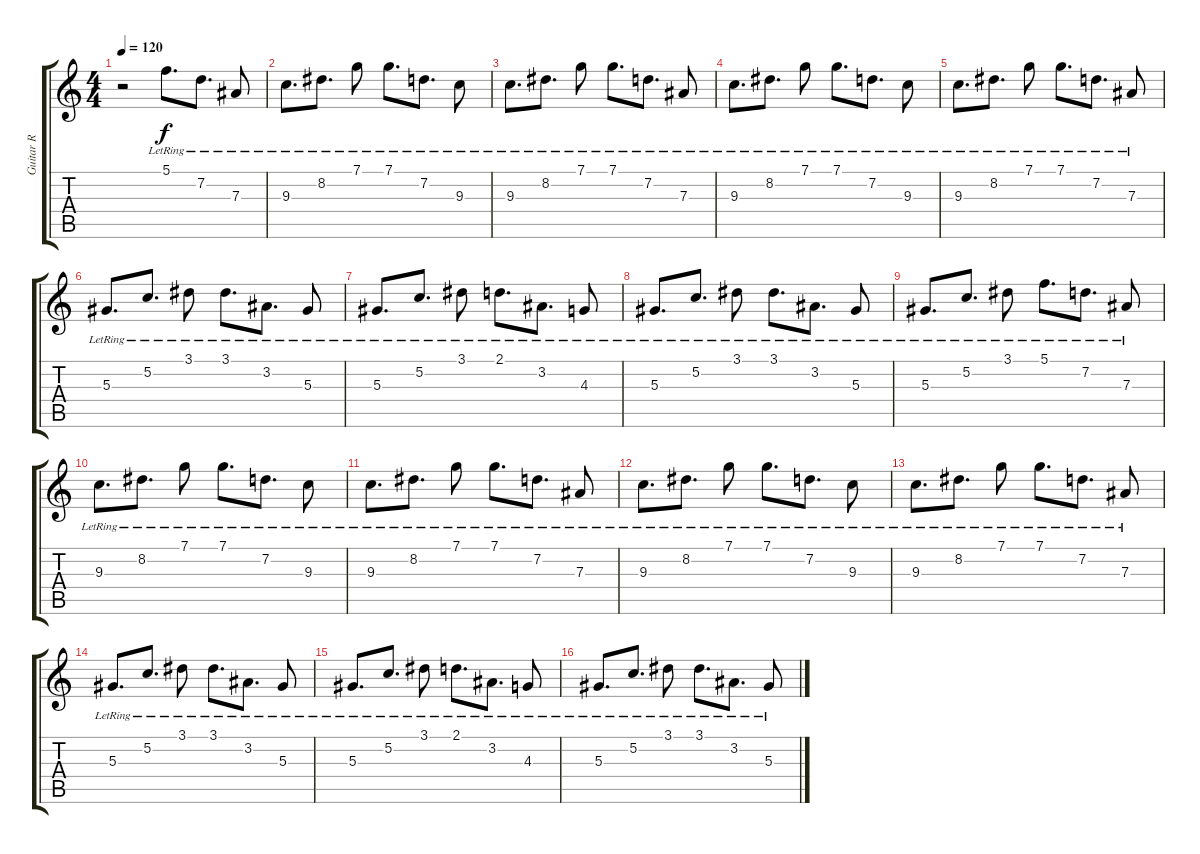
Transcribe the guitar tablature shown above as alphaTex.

\track ("Guitar R" "Guitar R") {instrument distortionguitar}
\staff {score tabs}
\tuning (C4 G3 Eb3 Bb2 F2 C2) {hide}
\ts (4 4)
\tempo 120
\clef g2
\ks c
r.2{dy f instrument acousticguitarnylon} 5.1{lr}.8{d} 7.2{lr}.8{d} 7.3{lr}.8 |
9.3{lr}.8{d} 8.2{lr}.8{d} 7.1{lr}.8 7.1{lr}.8{d} 7.2{lr}.8{d} 9.3{lr}.8 |
9.3{lr}.8{d} 8.2{lr}.8{d} 7.1{lr}.8 7.1{lr}.8{d} 7.2{lr}.8{d} 7.3{lr}.8 |
9.3{lr}.8{d} 8.2{lr}.8{d} 7.1{lr}.8 7.1{lr}.8{d} 7.2{lr}.8{d} 9.3{lr}.8 |
9.3{lr}.8{d} 8.2{lr}.8{d} 7.1{lr}.8 7.1{lr}.8{d} 7.2{lr}.8{d} 7.3{lr}.8 |
5.3{lr}.8{d} 5.2{lr}.8{d} 3.1{lr}.8 3.1{lr}.8{d} 3.2{lr}.8{d} 5.3{lr}.8 |
5.3{lr}.8{d} 5.2{lr}.8{d} 3.1{lr}.8 2.1{lr}.8{d} 3.2{lr}.8{d} 4.3{lr}.8 |
5.3{lr}.8{d} 5.2{lr}.8{d} 3.1{lr}.8 3.1{lr}.8{d} 3.2{lr}.8{d} 5.3{lr}.8 |
5.3{lr}.8{d} 5.2{lr}.8{d} 3.1{lr}.8 5.1{lr}.8{d} 7.2{lr}.8{d} 7.3{lr}.8 |
9.3{lr}.8{d} 8.2{lr}.8{d} 7.1{lr}.8 7.1{lr}.8{d} 7.2{lr}.8{d} 9.3{lr}.8 |
9.3{lr}.8{d} 8.2{lr}.8{d} 7.1{lr}.8 7.1{lr}.8{d} 7.2{lr}.8{d} 7.3{lr}.8 |
9.3{lr}.8{d} 8.2{lr}.8{d} 7.1{lr}.8 7.1{lr}.8{d} 7.2{lr}.8{d} 9.3{lr}.8 |
9.3{lr}.8{d} 8.2{lr}.8{d} 7.1{lr}.8 7.1{lr}.8{d} 7.2{lr}.8{d} 7.3{lr}.8 |
5.3{lr}.8{d} 5.2{lr}.8{d} 3.1{lr}.8 3.1{lr}.8{d} 3.2{lr}.8{d} 5.3{lr}.8 |
5.3{lr}.8{d} 5.2{lr}.8{d} 3.1{lr}.8 2.1{lr}.8{d} 3.2{lr}.8{d} 4.3{lr}.8 |
5.3{lr}.8{d} 5.2{lr}.8{d} 3.1{lr}.8 3.1{lr}.8{d} 3.2{lr}.8{d} 5.3{lr}.8
